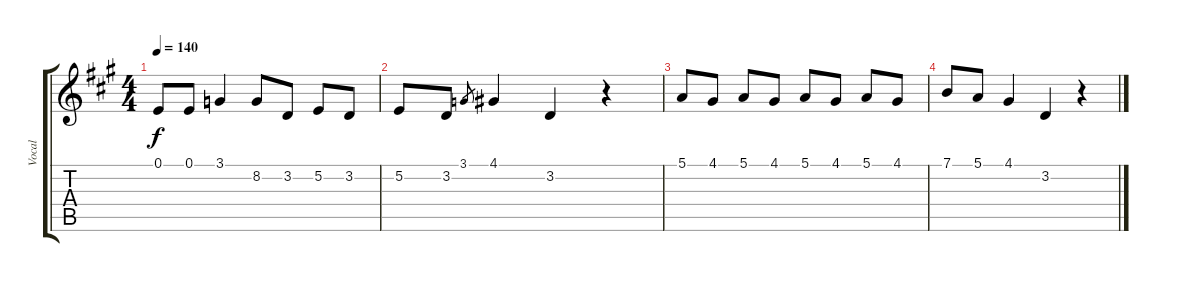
\track ("Vocal" "Vocal") {instrument trombone}
\staff {score tabs}
\tuning (E4 B3 G3 D3 A2 E2) {hide}
\ts (4 4)
\tempo 140
\clef g2
\ks a
0.1.8{dy f} 0.1.8 3.1.4 8.2.8 3.2.8 5.2.8 3.2.8 |
5.2.8 3.2.8 3.1.8{gr} 4.1.4 3.2.4 r.4 |
5.1.8 4.1.8 5.1.8 4.1.8 5.1.8 4.1.8 5.1.8 4.1.8 |
7.1.8 5.1.8 4.1.4 3.2.4 r.4
